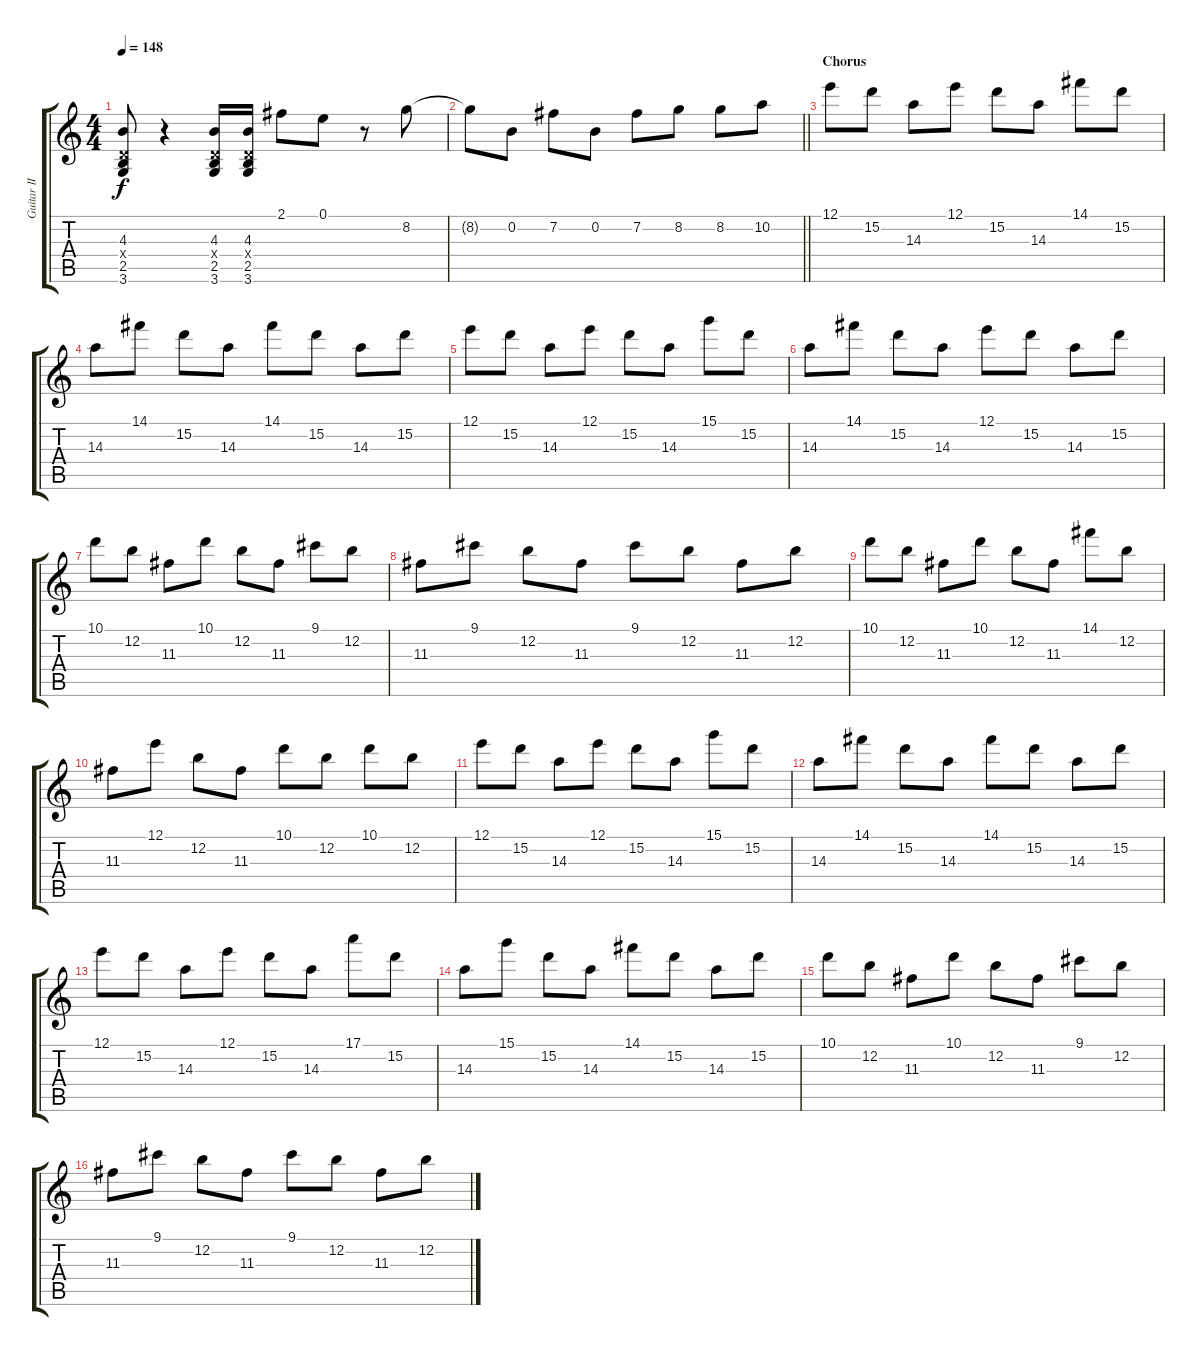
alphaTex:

\track ("Guitar II" "Guitar II") {instrument distortionguitar}
\staff {score tabs}
\tuning (E4 B3 G3 D3 A2 E2) {hide}
\ts (4 4)
\tempo 148
\clef g2
\ks c
(4.3 0.4{x} 2.5 3.6).8{dy f} r.4 (4.3 0.4{x} 2.5 3.6).16 (4.3 0.4{x} 2.5 3.6).16 2.1.8 0.1.8 r.8 8.2.8 |
\barLineRight lightlight
8.2{t}.8 0.2.8 7.2.8 0.2.8 7.2.8 8.2.8 8.2.8 10.2.8 |
\section ("" "Chorus")
12.1.8 15.2.8 14.3.8 12.1.8 15.2.8 14.3.8 14.1.8 15.2.8 |
14.3.8 14.1.8 15.2.8 14.3.8 14.1.8 15.2.8 14.3.8 15.2.8 |
12.1.8 15.2.8 14.3.8 12.1.8 15.2.8 14.3.8 15.1.8 15.2.8 |
14.3.8 14.1.8 15.2.8 14.3.8 12.1.8 15.2.8 14.3.8 15.2.8 |
10.1.8 12.2.8 11.3.8 10.1.8 12.2.8 11.3.8 9.1.8 12.2.8 |
11.3.8 9.1.8 12.2.8 11.3.8 9.1.8 12.2.8 11.3.8 12.2.8 |
10.1.8 12.2.8 11.3.8 10.1.8 12.2.8 11.3.8 14.1.8 12.2.8 |
11.3.8 12.1.8 12.2.8 11.3.8 10.1.8 12.2.8 10.1.8 12.2.8 |
12.1.8 15.2.8 14.3.8 12.1.8 15.2.8 14.3.8 15.1.8 15.2.8 |
14.3.8 14.1.8 15.2.8 14.3.8 14.1.8 15.2.8 14.3.8 15.2.8 |
12.1.8 15.2.8 14.3.8 12.1.8 15.2.8 14.3.8 17.1.8 15.2.8 |
14.3.8 15.1.8 15.2.8 14.3.8 14.1.8 15.2.8 14.3.8 15.2.8 |
10.1.8 12.2.8 11.3.8 10.1.8 12.2.8 11.3.8 9.1.8 12.2.8 |
11.3.8 9.1.8 12.2.8 11.3.8 9.1.8 12.2.8 11.3.8 12.2.8
